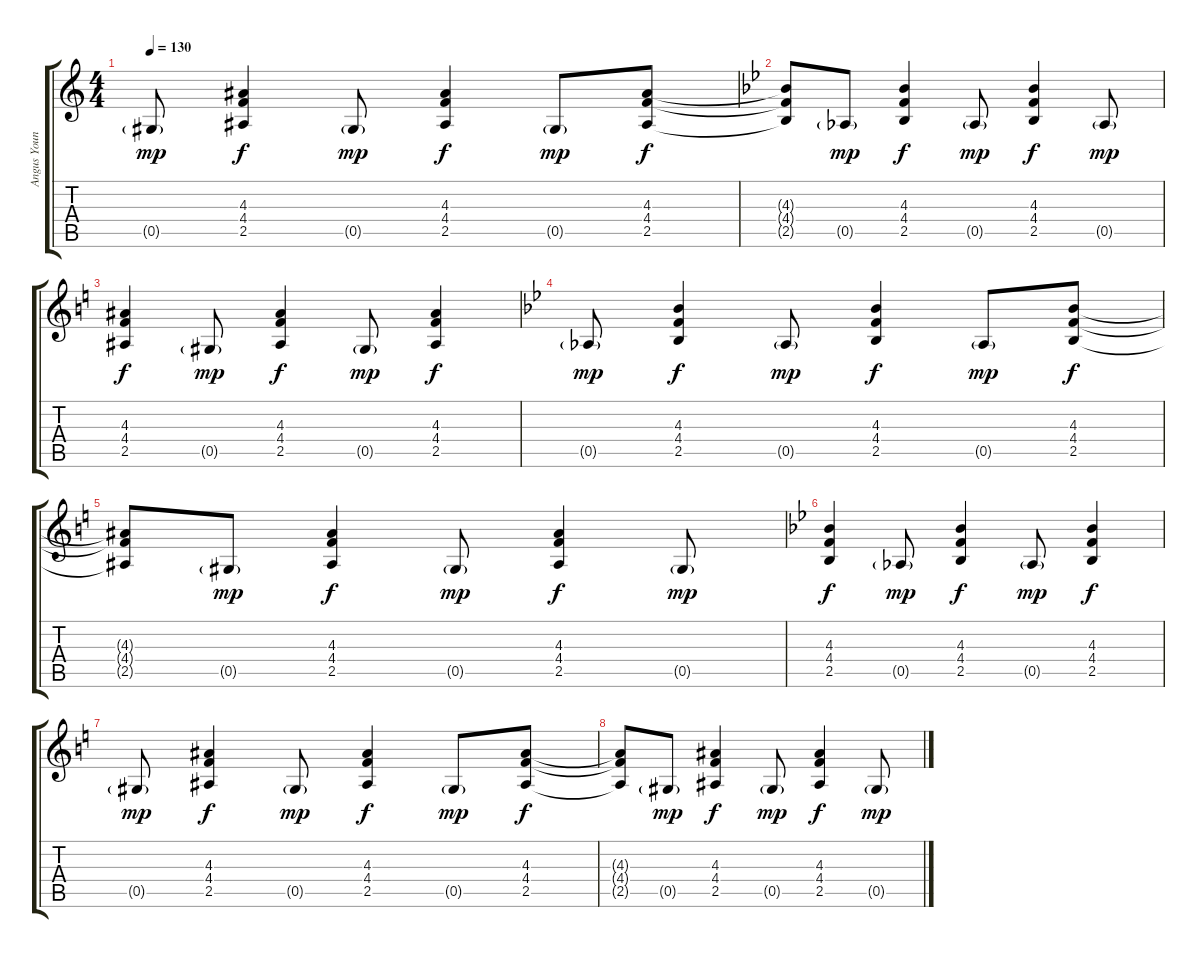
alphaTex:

\track ("Angus Young" "Angus Youn") {instrument overdrivenguitar}
\staff {score tabs}
\tuning (Eb4 Bb3 Gb3 Db3 Ab2 Eb2) {hide}
\ts (4 4)
\tempo 130
\clef g2
\ks c
0.5{g}.8{dy mp} (4.3 4.4 2.5).4{dy f} 0.5{g}.8{dy mp} (4.3 4.4 2.5).4{dy f} 0.5{g}.8{dy mp} (4.3 4.4 2.5).8{dy f} |
\ks bb
(4.3{t} 4.4{t} 2.5{t}).8 0.5{g}.8{dy mp} (4.3 4.4 2.5).4{dy f} 0.5{g}.8{dy mp} (4.3 4.4 2.5).4{dy f} 0.5{g}.8{dy mp} |
\ks c
(4.3 4.4 2.5).4{dy f} 0.5{g}.8{dy mp} (4.3 4.4 2.5).4{dy f} 0.5{g}.8{dy mp} (4.3 4.4 2.5).4{dy f} |
\ks bb
0.5{g}.8{dy mp} (4.3 4.4 2.5).4{dy f} 0.5{g}.8{dy mp} (4.3 4.4 2.5).4{dy f} 0.5{g}.8{dy mp} (4.3 4.4 2.5).8{dy f} |
\ks c
(4.3{t} 4.4{t} 2.5{t}).8 0.5{g}.8{dy mp} (4.3 4.4 2.5).4{dy f} 0.5{g}.8{dy mp} (4.3 4.4 2.5).4{dy f} 0.5{g}.8{dy mp} |
\ks bb
(4.3 4.4 2.5).4{dy f} 0.5{g}.8{dy mp} (4.3 4.4 2.5).4{dy f} 0.5{g}.8{dy mp} (4.3 4.4 2.5).4{dy f} |
\ks c
0.5{g}.8{dy mp} (4.3 4.4 2.5).4{dy f} 0.5{g}.8{dy mp} (4.3 4.4 2.5).4{dy f} 0.5{g}.8{dy mp} (4.3 4.4 2.5).8{dy f} |
(4.3{t} 4.4{t} 2.5{t}).8 0.5{g}.8{dy mp} (4.3 4.4 2.5).4{dy f} 0.5{g}.8{dy mp} (4.3 4.4 2.5).4{dy f} 0.5{g}.8{dy mp}
